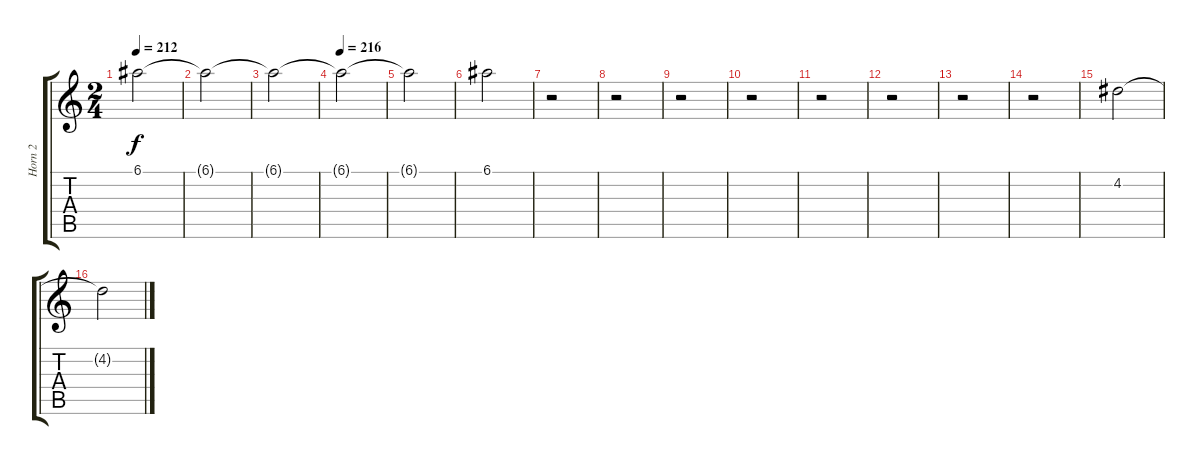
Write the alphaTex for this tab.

\track ("Horn 2" "Horn 2") {instrument acousticguitarnylon}
\staff {score tabs}
\tuning (E4 B3 G3 D3 A2 E2) {hide}
\ts (2 4)
\tempo 212
\clef g2
\ks c
6.1.2{dy f} |
6.1{t}.2 |
6.1{t}.2 |
\tempo 216
6.1{t}.2 |
6.1{t}.2 |
6.1.2 |
r.2 |
r.2 |
r.2 |
r.2 |
r.2 |
r.2 |
r.2 |
r.2 |
4.2.2 |
4.2{t}.2
